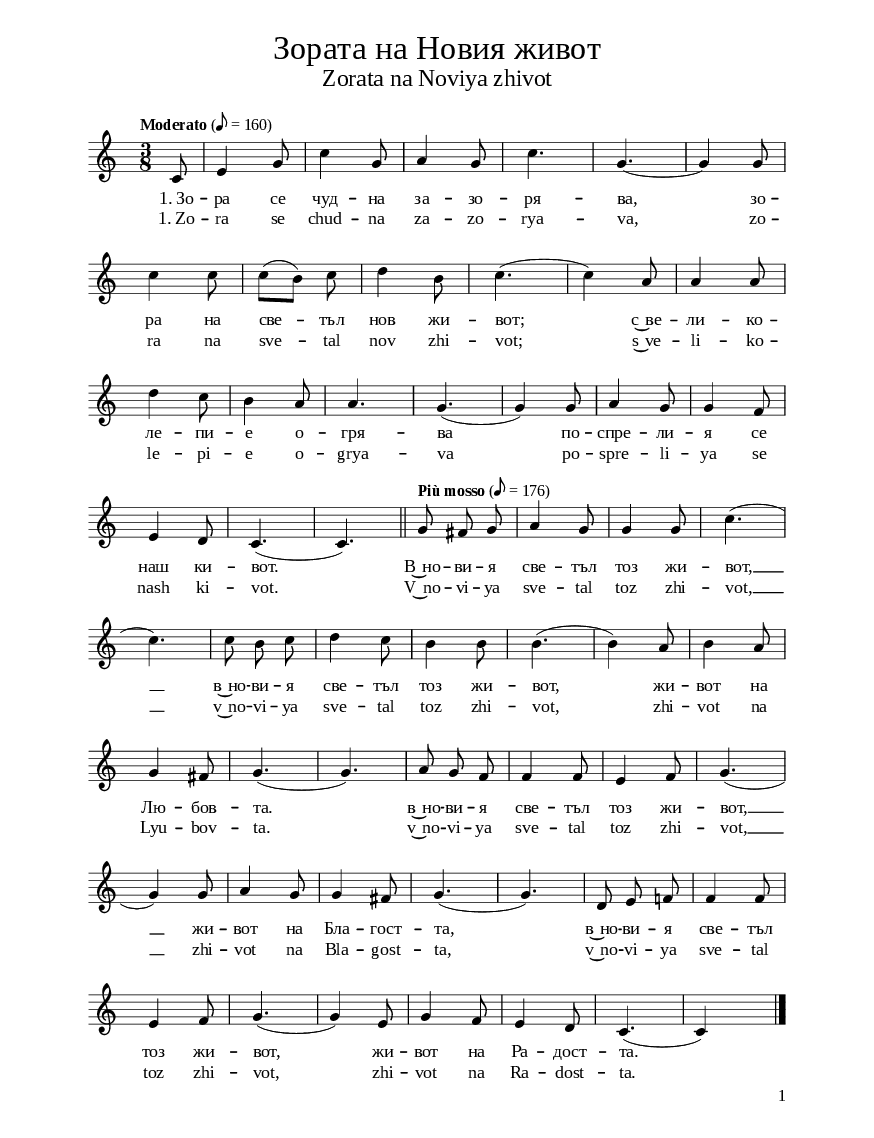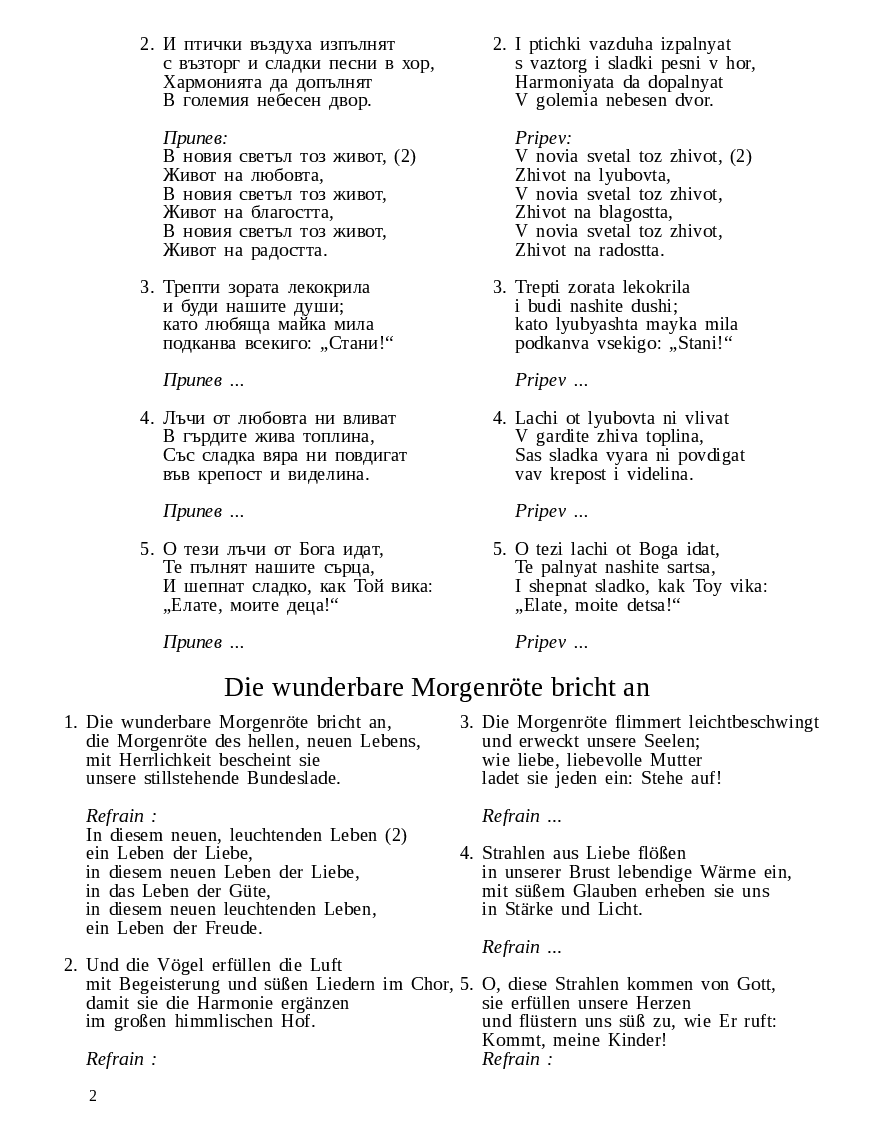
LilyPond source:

\version "2.24.0"

% include paper part and global functions
\include "include/globals.ily"

\bookpart {
  \label #'ref016
  \tocItem \markup "Зората на Новия живот – Zorata na Noviya zhivot"
  \include "include/bookpart-paper.ily"
  \score {
    \include "include/score-layout.ily"

    \new Voice \absolute  {
      \clef treble
      \key c \major
      \time 3/8
      \tempoFunc "Moderato" 8 "160"
      \partial 8
      \autoBeamOff
      c'8 |e'4 g'8|c''4 g'8 |a'4 g'8 |c''4.| g'4. ~ |  g'4    g'8 |\break
      c''4 c''8| \once \autoBeamOn c''8 ([  b'8  ])  \noBeam  c''8 |d''4 b'8  |c''4. ( | c''4 ) a'8| a'4 a'8| \break
      d''4  c''8| b'4 a'8| a'4. | g'4. ( |g'4 ) g'8 | a'4 g'8 | g'4 f'8 | \break
      e'4 d'8| c'4. ( | c'4. ) | \bar "||"
      \tempoFunc "Più mosso" 8 "176"
      g'8  fis'8 g'8 | a'4 g'8 | g'4 g'8 | c''4. (| \break
      c''4. ) | c''8 b'8 c''8| d''4 c''8 | b'4  b'8 | b'4.  (| b'4 )  a'8| b'4 a'8 | \break
      g'4 fis'8 | g'4. (| g'4. ) | a'8 g'8 f'8 | f'4 f'8 | e'4 f'8 | g'4. (| \break
      g'4 ) g'8 | a'4 g'8 | g'4 fis'8 | g'4. (| g'4. )| d'8 e'8 f'!8| f'4 f'8 | \break
      e'4 f'8 | g'4. (|g'4 ) e'8 | g'4 f'8 | e'4 d'8 | c'4. ( | c' 4 ) s8 | \bar "|."
    }

    \addlyrics {
      "1. Зо" -- ра се чуд -- на за -- зо -- ря -- ва, зо --
      ра на све -- тъл нов жи -- вот; с~ве -- ли -- ко --
      ле -- пи -- е о -- гря -- ва по -- спре -- ли -- я се
      наш ки -- вот. В~но -- ви -- я све -- тъл тоз жи -- вот, __
      в~но -- ви -- я све -- тъл тоз жи -- вот, жи -- вот на
      Лю -- бов -- та.  в~но -- ви -- я све -- тъл тоз жи -- вот, __
      жи -- вот на Бла -- гост -- та, в~но -- ви -- я све -- тъл
      тоз жи -- вот, жи -- вот на Ра -- дост -- та.
    }

    \addlyrics {
      "1. Zo" -- ra se chud -- na za -- zo -- rya -- va, zo --
      ra na sve -- tal nov zhi -- vot; s~ve -- li -- ko --
      le -- pi -- e o -- grya -- va po -- spre -- li -- ya se
      nash ki -- vot. V~no -- vi -- ya sve -- tal toz zhi -- vot, __
      v~no -- vi -- ya sve -- tal toz zhi -- vot, zhi -- vot na
      Lyu -- bov -- ta.  v~no -- vi -- ya sve -- tal toz zhi -- vot, __
      zhi -- vot na Bla -- gost -- ta, v~no -- vi -- ya sve -- tal
      toz zhi -- vot, zhi -- vot na Ra -- dost -- ta.
    }

    \header {
      title = \titleFunc "Зората на Новия живот" "Zorata na Noviya zhivot"
    }

    \midi{}
  } % score

  \pageBreak

  \markup \fontsize #+1.7 {
    \hspace #5
    \override #'(baseline-skip . 1.8)
    \column {
      \line { 2. И птички въздуха изпълнят }
      \line {   "   " с възторг и сладки песни в хор, }
      \line {   "   " Хармонията да допълнят }
      \line {   "   " В големия небесен двор.}

      \line { " " }
      \line { "   " \italic {Припев: } }
      \line {  "   " В новия светъл тоз живот, (2) }
      \line { "   " Живот на любовта, }
      \line {  "   " В новия светъл тоз живот,}
      \line { "   " Живот на благостта, }
      \line { "   "  В новия светъл тоз живот,}
      \line {  "   " Живот на радостта.}
      \line { " " }

      \line { 3. Трепти зората лекокрила  }
      \line {   "   " и буди нашите души; }
      \line {   "   " като любяща майка мила}
      \line {   "   " подканва всекиго: „Стани!“}

      \line { " " }
      \line { "   " \italic {Припев ...} }
      \line { " " }

      \line { 4. Лъчи от любовта ни вливат }
      \line {   "   " В гърдите жива топлина, }
      \line {   "   " Със сладка вяра ни повдигат }
      \line {   "   " във крепост и виделина. }

      \line { " " }
      \line { "   " \italic {Припев ...} }
      \line { " " }

      \line { 5.  О тези лъчи от Бога идат, }
      \line {   "   " Те пълнят нашите сърца, }
      \line {   "   " И шепнат сладко, как Той вика: }
      \line {   "   " „Елате, моите деца!“ }
      \line { " " }
      \line { "   " \italic {Припев ...} }
      \line { " " }
    }

    \hspace #5
    \override #'(baseline-skip . 1.8)
    \column {
      \line { 2. I ptichki vazduha izpalnyat }
      \line {   "   " s vaztorg i sladki pesni v hor, }
      \line {   "   " Harmoniyata da dopalnyat }
      \line {   "   " V golemia nebesen dvor.}

      \line { " " }
      \line { "   " \italic {Pripev: } }
      \line {  "   " V novia svetal toz zhivot, (2) }

      \line { "   " Zhivot na lyubovta, }
      \line {  "   " V novia svetal toz zhivot,}
      \line { "   " Zhivot na blagostta, }
      \line { "   "  V novia svetal toz zhivot,}
      \line {  "   " Zhivot na radostta.}
      \line { " " }

      \line { 3. Trepti zorata lekokrila  }
      \line {   "   " i budi nashite dushi; }
      \line {   "   " kato lyubyashta mayka mila}
      \line {   "   " podkanva vsekigo: „Stani!“}

      \line { " " }
      \line { "   " \italic {Pripev ...} }
      \line { " " }

      \line { 4. Lachi ot lyubovta ni vlivat }
      \line {   "   " V gardite zhiva toplina, }
      \line {   "   " Sas sladka vyara ni povdigat }
      \line {   "   " vav krepost i videlina. }

      \line { " " }
      \line { "   " \italic {Pripev ...} }
      \line { " " }

      \line { 5.  O tezi lachi ot Boga idat, }
      \line {   "   " Te palnyat nashite sartsa, }
      \line {   "   " I shepnat sladko, kak Toy vika: }
      \line {   "   " „Elate, moite detsa!“ }
      \line { " " }
      \line { "   " \italic {Pripev ...} }
      \line { " " }
    } %column
  } % markup

  \markup \empty-one

  % include foreign translation(s) of the song
  \version "2.24.0"

\markup \fill-line { \fontsize #deTitleFontSize "Die wunderbare Morgenröte bricht an" }
\markup \null
\markup \fontsize #+1.7 {

  \hspace #-3
  \vspace #0.5
  \override #'(baseline-skip . 1.8)

  \column {
    \line { 1. Die wunderbare Morgenröte bricht an, }
    \line {   "   " die Morgenröte des hellen, neuen Lebens, }
    \line {   "   " mit Herrlichkeit bescheint sie}
    \line {   "   " unsere stillstehende Bundeslade.}
    \line { " " }
      \line { "   " \italic { Refrain :}  }
    \line {    "   "In diesem neuen, leuchtenden Leben (2) }
    \line {   "   "ein Leben der Liebe, }
    \line {   "   " in diesem neuen Leben der Liebe, }
    \line {   "   " in das Leben der Güte, }
    \line {   "   "in diesem neuen leuchtenden Leben, }
    \line {   "   "ein Leben der Freude.}

      \line { " " }
      \line { 2. Und die Vögel erfüllen die Luft }
      \line {   "   "mit Begeisterung und süßen Liedern im Chor, }
      \line {   "   " damit sie die Harmonie ergänzen }
      \line {   "   " im großen himmlischen Hof. }
      \line { " " }

      \line { "   " \italic { Refrain :}  }
   
    }
     \override #'(baseline-skip . 1.8)

    \column {
      
      \line { 3. Die Morgenröte flimmert leichtbeschwingt }
      \line {   "   " und erweckt unsere Seelen; }
      \line {   "   " wie liebe, liebevolle Mutter }
      \line {   "   " ladet sie jeden ein: Stehe auf! }

      \line { " " }
      \line { "   " \italic { Refrain } ... }
       \line { " " }
      
      \line { 4. Strahlen aus Liebe flößen }
      \line {   "   " in unserer Brust lebendige Wärme ein, }
      \line {   "   " mit süßem Glauben erheben sie uns }
      \line {   "   " in Stärke und Licht.}

      \line { " " }
      \line { "   " \italic { Refrain } ... }

      \line { " " }
      \line { 5. O, diese Strahlen kommen von Gott, }
      \line {   "   " sie erfüllen unsere Herzen }
      \line {   "   " und flüstern uns süß zu, wie Er ruft: }
      \line {   "   " Kommt, meine Kinder!}
       \line { "   " \italic { Refrain :}  }

    }
}


} % bookpart
